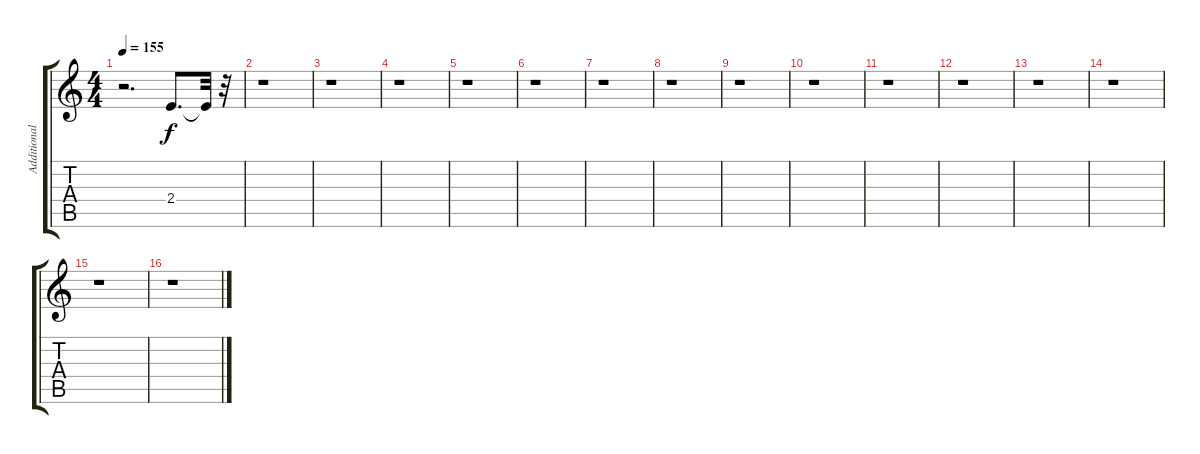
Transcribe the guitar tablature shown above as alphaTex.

\track ("Additional Guitar" "Additional") {instrument distortionguitar}
\staff {score tabs}
\tuning (E4 B3 G3 D3 A2 E2) {hide}
\ts (4 4)
\tempo 155
\clef g2
\ks c
r.2{d dy f} 2.4.8{d instrument distortionguitar} 2.4{t}.32 r.32 |
r.1 |
r.1 |
r.1 |
r.1 |
r.1 |
r.1 |
r.1 |
r.1 |
r.1 |
r.1 |
r.1 |
r.1 |
r.1 |
r.1 |
r.1
